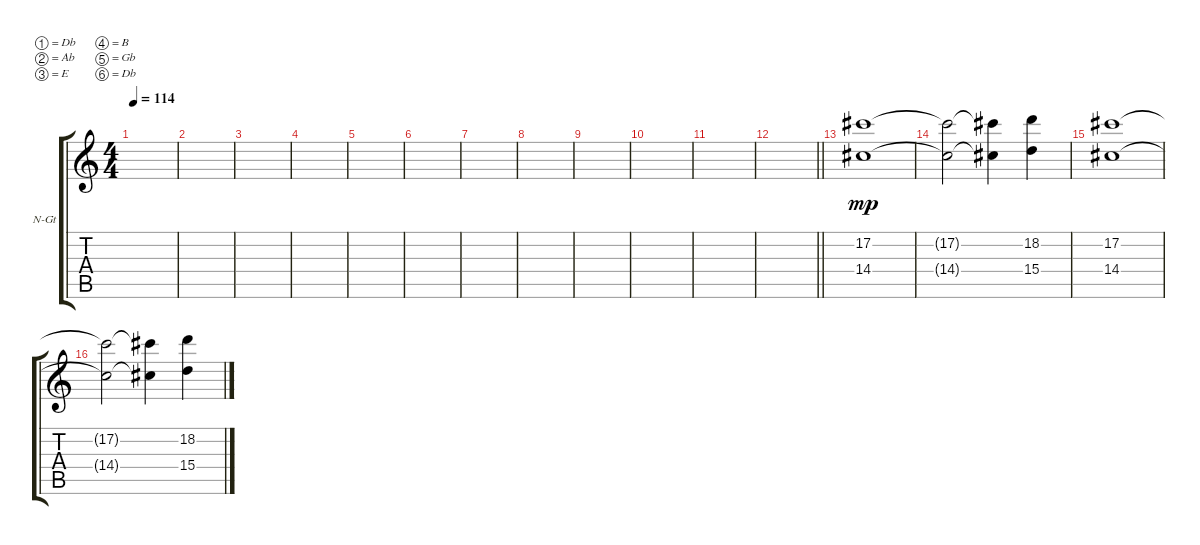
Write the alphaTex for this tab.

\bracketExtendMode groupsimilarinstruments
\firstSystemTrackNameOrientation horizontal
\otherSystemsTrackNameOrientation horizontal
\track ("Synth" "N-Gt") {instrument electricguitarclean}
\staff {score tabs}
\tuning (Db4 Ab3 E3 B2 Gb2 Db2)
\ts (4 4)
\tempo 114
\clef g2
\ks c
|
|
|
|
|
|
|
|
|
|
|
\barLineRight lightlight
|
(14.4 17.2).1{dy mp} |
(14.4{t} 17.2{t}).2 (14.4{t} 17.2{t}).4 (15.4 18.2).4 |
(14.4 17.2).1 |
(14.4{t} 17.2{t}).2 (14.4{t} 17.2{t}).4 (15.4 18.2).4
